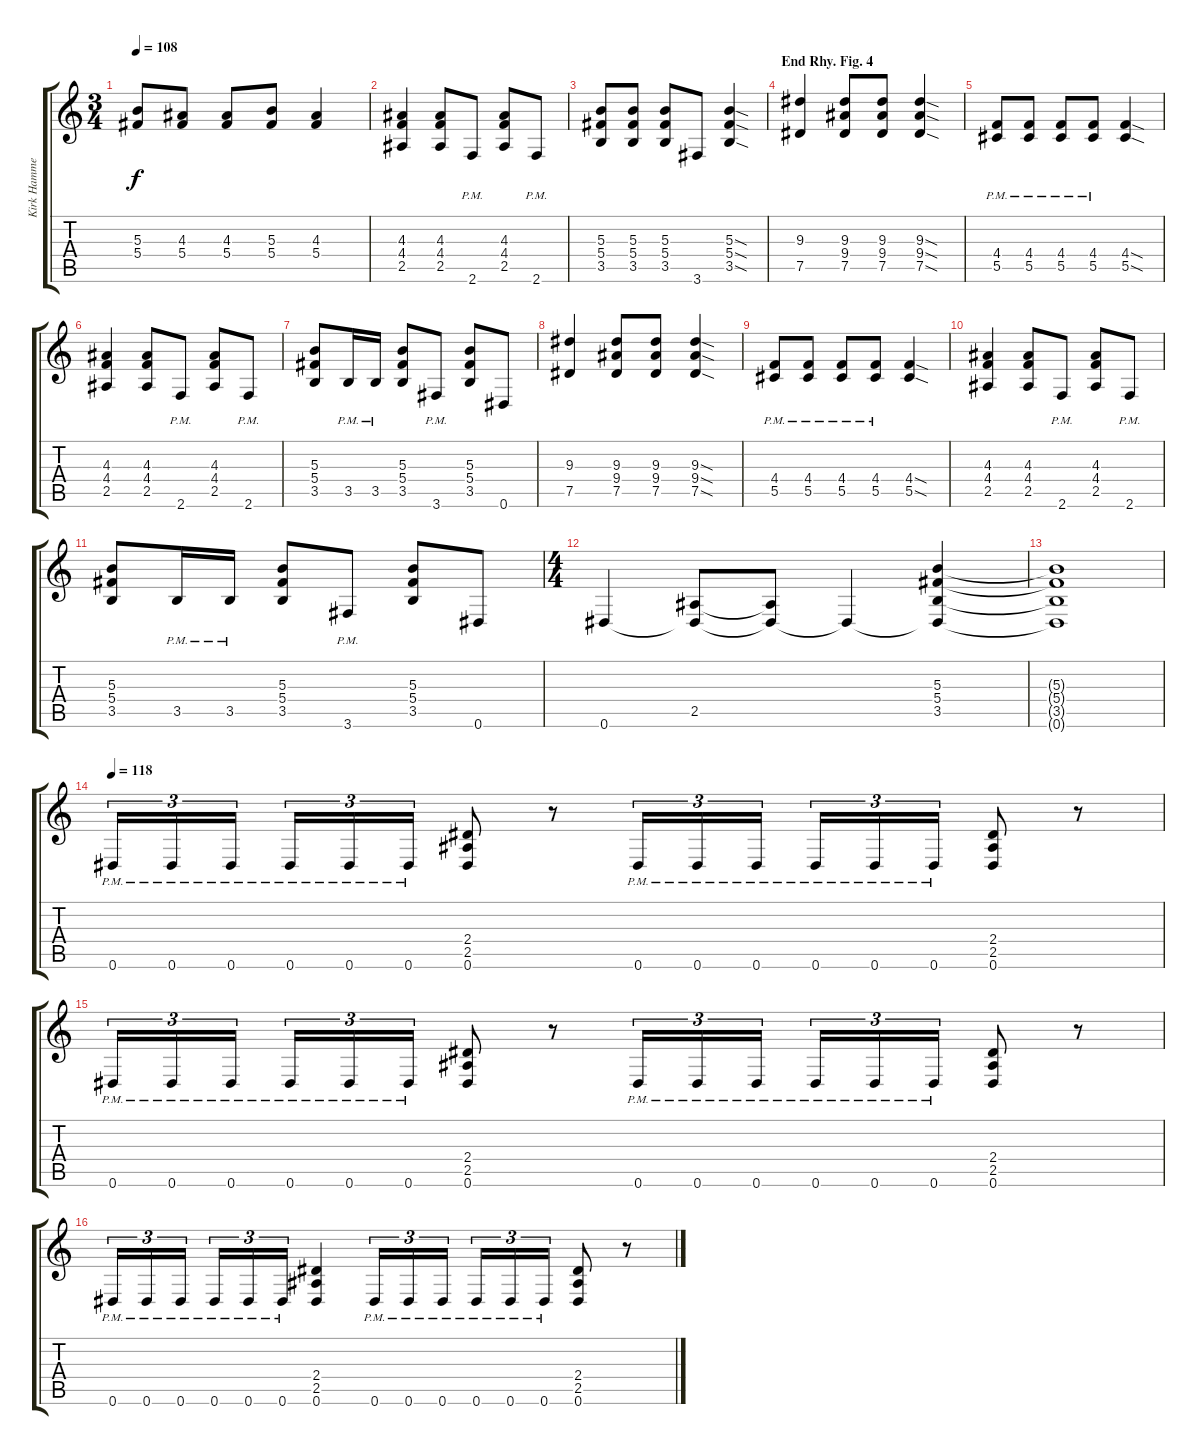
\track ("Kirk Hammett (Guitar)" "Kirk Hamme") {instrument electricguitarclean}
\staff {score tabs}
\tuning (Eb4 Bb3 Gb3 Db3 Ab2 Eb2) {hide}
\ts (3 4)
\tempo 108
\clef g2
\ks c
(5.3 5.4).8{dy f} (4.3 5.4).8 (4.3 5.4).8 (5.3 5.4).8 (4.3 5.4).4 |
(4.3 4.4 2.5).4 (4.3 4.4 2.5).8 2.6{pm}.8 (4.3 4.4 2.5).8 2.6{pm}.8 |
(5.3 5.4 3.5).8 (5.3 5.4 3.5).8 (5.3 5.4 3.5).8 3.6.8 (5.3{sod} 5.4{sod} 3.5{sod}).4 |
\section ("" "End Rhy. Fig. 4")
(9.3 7.5).4 (9.3 9.4 7.5).8 (9.3 9.4 7.5).8 (9.3{sod} 9.4{sod} 7.5{sod}).4 |
(4.4{pm} 5.5{pm}).8 (4.4{pm} 5.5{pm}).8 (4.4{pm} 5.5{pm}).8 (4.4{pm} 5.5{pm}).8 (4.4{sod} 5.5{sod}).4 |
(4.3 4.4 2.5).4 (4.3 4.4 2.5).8 2.6{pm}.8 (4.3 4.4 2.5).8 2.6{pm}.8 |
(5.3 5.4 3.5).8 3.5{pm}.16 3.5{pm}.16 (5.3 5.4 3.5).8 3.6{pm}.8 (5.3 5.4 3.5).8 0.6.8 |
(9.3 7.5).4 (9.3 9.4 7.5).8 (9.3 9.4 7.5).8 (9.3{sod} 9.4{sod} 7.5{sod}).4 |
(4.4{pm} 5.5{pm}).8 (4.4{pm} 5.5{pm}).8 (4.4{pm} 5.5{pm}).8 (4.4{pm} 5.5{pm}).8 (4.4{sod} 5.5{sod}).4 |
(4.3 4.4 2.5).4 (4.3 4.4 2.5).8 2.6{pm}.8 (4.3 4.4 2.5).8 2.6{pm}.8 |
(5.3 5.4 3.5).8 3.5{pm}.16 3.5{pm}.16 (5.3 5.4 3.5).8 3.6{pm}.8 (5.3 5.4 3.5).8 0.6.8 |
\ts (4 4)
0.6.4 (2.5 0.6{t}).8 (2.5{t} 0.6{t}).8 0.6{t}.4 (5.3 5.4 3.5 0.6{t}).4 |
(5.3{t} 5.4{t} 3.5{t} 0.6{t}).1 |
\tempo 118
0.6{pm}.16{tu (3 2)} 0.6{pm}.16{tu (3 2)} 0.6{pm}.16{tu (3 2)} 0.6{pm}.16{tu (3 2)} 0.6{pm}.16{tu (3 2)} 0.6{pm}.16{tu (3 2)} (2.4 2.5 0.6).8 r.8 0.6{pm}.16{tu (3 2)} 0.6{pm}.16{tu (3 2)} 0.6{pm}.16{tu (3 2)} 0.6{pm}.16{tu (3 2)} 0.6{pm}.16{tu (3 2)} 0.6{pm}.16{tu (3 2)} (2.4 2.5 0.6).8 r.8 |
0.6{pm}.16{tu (3 2)} 0.6{pm}.16{tu (3 2)} 0.6{pm}.16{tu (3 2)} 0.6{pm}.16{tu (3 2)} 0.6{pm}.16{tu (3 2)} 0.6{pm}.16{tu (3 2)} (2.4 2.5 0.6).8 r.8 0.6{pm}.16{tu (3 2)} 0.6{pm}.16{tu (3 2)} 0.6{pm}.16{tu (3 2)} 0.6{pm}.16{tu (3 2)} 0.6{pm}.16{tu (3 2)} 0.6{pm}.16{tu (3 2)} (2.4 2.5 0.6).8 r.8 |
0.6{pm}.16{tu (3 2)} 0.6{pm}.16{tu (3 2)} 0.6{pm}.16{tu (3 2)} 0.6{pm}.16{tu (3 2)} 0.6{pm}.16{tu (3 2)} 0.6{pm}.16{tu (3 2)} (2.4 2.5 0.6).4 0.6{pm}.16{tu (3 2)} 0.6{pm}.16{tu (3 2)} 0.6{pm}.16{tu (3 2)} 0.6{pm}.16{tu (3 2)} 0.6{pm}.16{tu (3 2)} 0.6{pm}.16{tu (3 2)} (2.4 2.5 0.6).8 r.8
